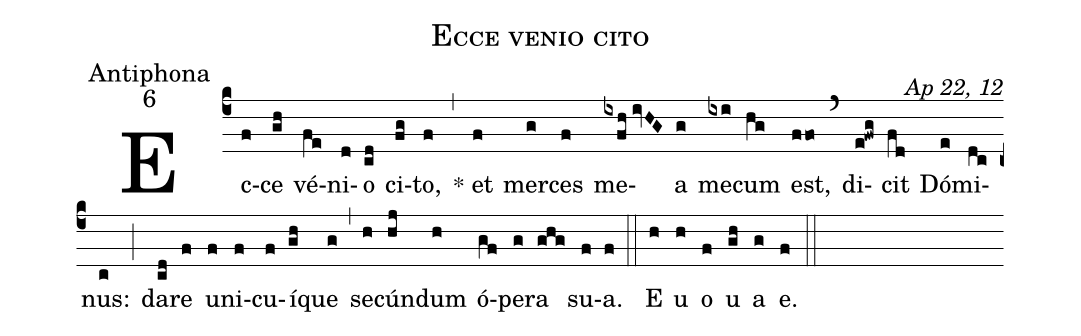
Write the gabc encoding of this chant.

name:Ecce venio cito;
office-part:Antiphona;
mode:6;
commentary:Ap 22, 12;
%%
(c4)Ec(f)ce(gh) vé(fe)ni(d)o(cd) ci(fg)to,(f) (,) * et(f) mer(g)ces(f) me(ixfh//ivHG)a(g) me(ixi)cum(hg) est,(ffo) (`) di(e!fwg)cit(fd) Dó(e)mi(dc)nus:(c) (;) da(cd)re(f) u(f)ni(f)cu(f)í(gh)que(g) (,) se(h)cún(hj)dum(h) ó(gf)pe(g)ra(ghg) su(f)a.(f) (::) E(h) u(h) o(f) u(gh) a(g) e.(f) (::)
